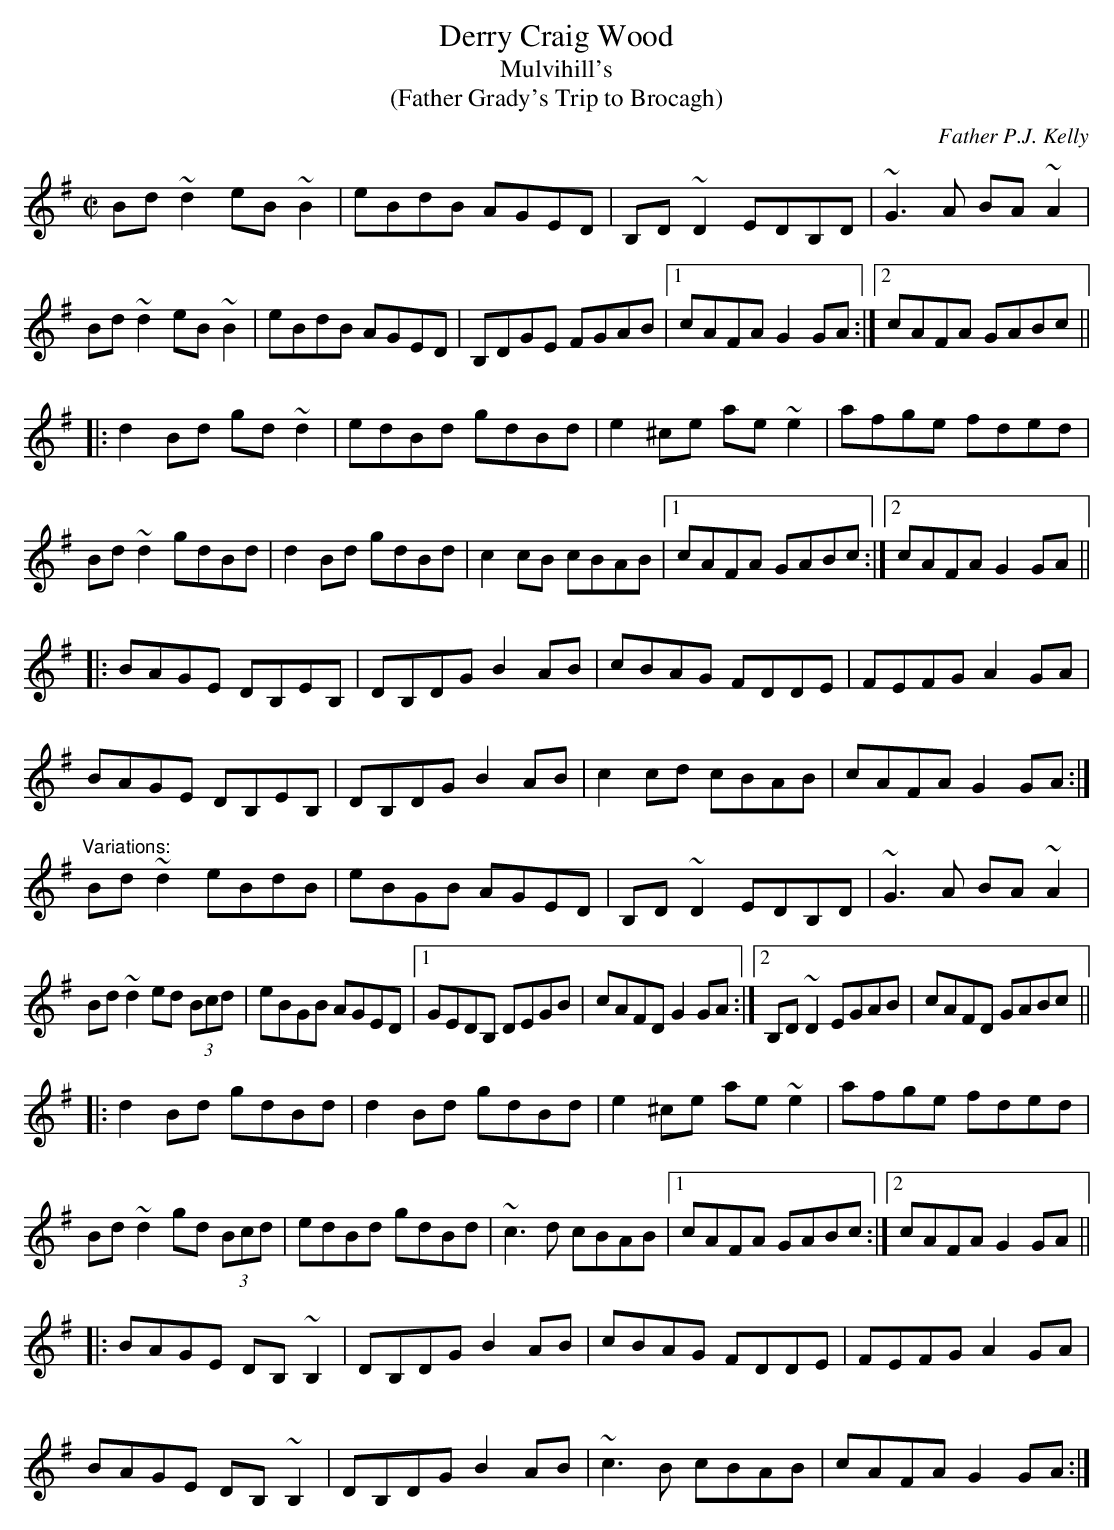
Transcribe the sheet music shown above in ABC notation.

X:1
T:Derry Craig Wood
T:Mulvihill's
T:(Father Grady's Trip to Brocagh)
C:Father P.J. Kelly
M:C|
K:G
Bd~d2 eB~B2|eBdB AGED|B,D~D2 EDB,D|~G3A BA~A2|
Bd~d2 eB~B2|eBdB AGED|B,DGE FGAB|1 cAFA G2GA:|2 cAFA GABc||
|:d2Bd gd~d2|edBd gdBd|e2^ce ae~e2|afge fded|
Bd~d2 gdBd|d2Bd gdBd|c2cB cBAB|1 cAFA GABc:|2 cAFA G2GA||
|:BAGE DB,EB,|DB,DG B2AB|cBAG FDDE|FEFG A2GA|
BAGE DB,EB,|DB,DG B2AB|c2cd cBAB|cAFA G2GA:|
"Variations:"
Bd~d2 eBdB|eBGB AGED|B,D~D2 EDB,D|~G3A BA~A2|
Bd~d2 ed (3Bcd|eBGB AGED|1 GEDB, DEGB|cAFD G2GA:|2 B,D~D2 EGAB|cAFD GABc||
|:d2Bd gdBd|d2Bd gdBd|e2^ce ae~e2|afge fded|
Bd~d2 gd (3Bcd|edBd gdBd|~c3d cBAB|1 cAFA GABc:|2 cAFA G2GA||
|:BAGE DB,~B,2|DB,DG B2AB|cBAG FDDE|FEFG A2GA|
BAGE DB,~B,2|DB,DG B2AB|~c3B cBAB|cAFA G2GA:|
